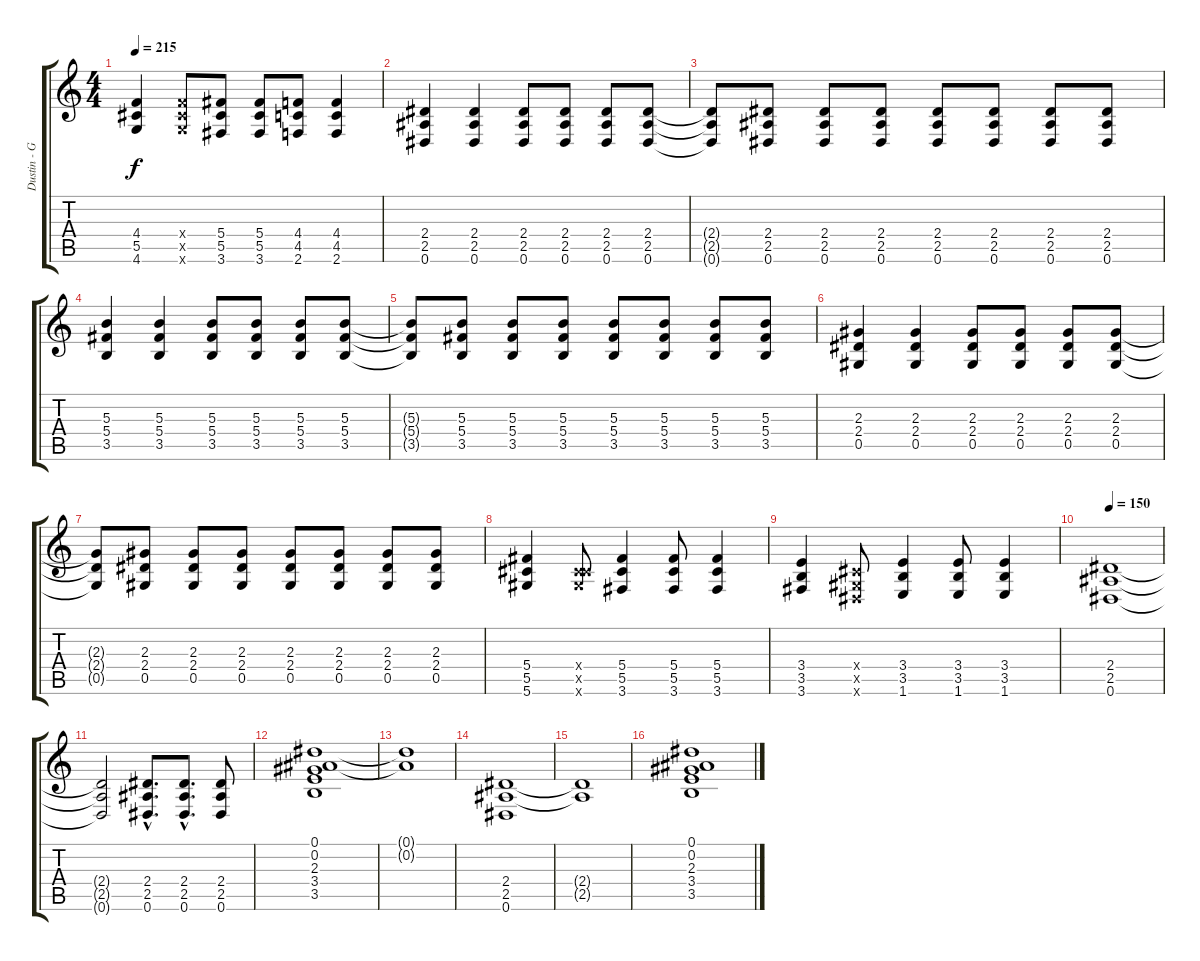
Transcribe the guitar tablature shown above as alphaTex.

\track ("Dustin - Guitar" "Dustin - G") {instrument overdrivenguitar}
\staff {score tabs}
\tuning (Eb4 Bb3 Gb3 Db3 Ab2 Eb2) {hide}
\ts (4 4)
\tempo 215
\clef g2
\ks c
(4.4 5.5 4.6).4{dy f} (4.4{x} 5.5{x} 4.6{x}).8 (5.4 5.5 3.6).8 (5.4 5.5 3.6).8 (4.4 4.5 2.6).8 (4.4 4.5 2.6).4 |
(2.4 2.5 0.6).4 (2.4 2.5 0.6).4 (2.4 2.5 0.6).8 (2.4 2.5 0.6).8 (2.4 2.5 0.6).8 (2.4 2.5 0.6).8 |
(2.4{t} 2.5{t} 0.6{t}).8 (2.4 2.5 0.6).8 (2.4 2.5 0.6).8 (2.4 2.5 0.6).8 (2.4 2.5 0.6).8 (2.4 2.5 0.6).8 (2.4 2.5 0.6).8 (2.4 2.5 0.6).8 |
(5.3 5.4 3.5).4 (5.3 5.4 3.5).4 (5.3 5.4 3.5).8 (5.3 5.4 3.5).8 (5.3 5.4 3.5).8 (5.3 5.4 3.5).8 |
(5.3{t} 5.4{t} 3.5{t}).8 (5.3 5.4 3.5).8 (5.3 5.4 3.5).8 (5.3 5.4 3.5).8 (5.3 5.4 3.5).8 (5.3 5.4 3.5).8 (5.3 5.4 3.5).8 (5.3 5.4 3.5).8 |
(2.3 2.4 0.5).4 (2.3 2.4 0.5).4 (2.3 2.4 0.5).8 (2.3 2.4 0.5).8 (2.3 2.4 0.5).8 (2.3 2.4 0.5).8 |
(2.3{t} 2.4{t} 0.5{t}).8 (2.3 2.4 0.5).8 (2.3 2.4 0.5).8 (2.3 2.4 0.5).8 (2.3 2.4 0.5).8 (2.3 2.4 0.5).8 (2.3 2.4 0.5).8 (2.3 2.4 0.5).8 |
(5.4 5.5 5.6).4 (0.4{x} 5.5{x} 5.6{x}).8 (5.4 5.5 3.6).4 (5.4 5.5 3.6).8 (5.4 5.5 3.6).4 |
(3.4 3.5 3.6).4 (0.4{x} 0.5{x} 0.6{x}).8 (3.4 3.5 1.6).4 (3.4 3.5 1.6).8 (3.4 3.5 1.6).4 |
\tempo 150
(2.4 2.5 0.6).1 |
(2.4{t} 2.5{t} 0.6{t}).2 (2.4{hac} 2.5{hac} 0.6{hac}).8{d} (2.4{hac} 2.5{hac} 0.6{hac}).8{d} (2.4 2.5 0.6).8 |
(0.1 0.2 2.3 3.4 3.5).1 |
(0.1{t} 0.2{t}).1 |
(2.4 2.5 0.6).1 |
(2.4{t} 2.5{t}).1 |
(0.1 0.2 2.3 3.4 3.5).1
